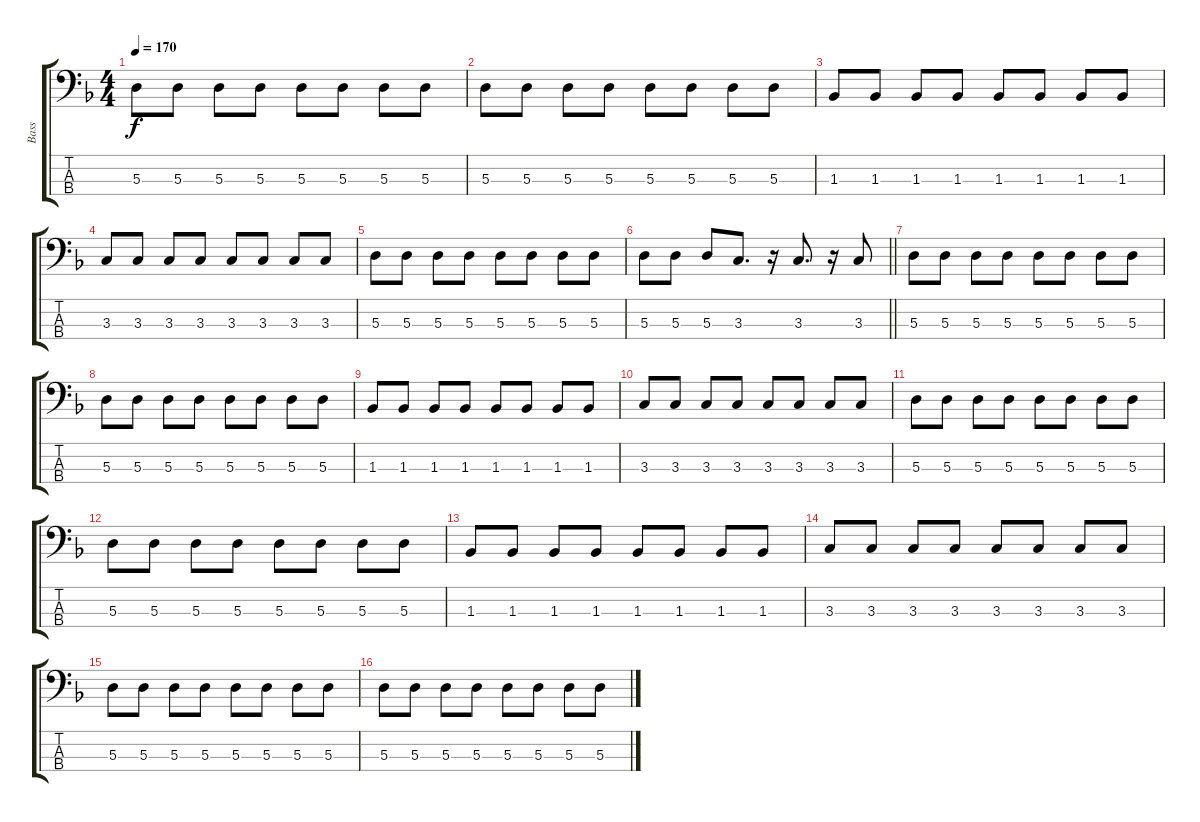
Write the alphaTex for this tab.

\track ("Bass" "Bass") {instrument electricbassfinger}
\staff {score tabs}
\tuning (G2 D2 A1 E1) {hide}
\ts (4 4)
\tempo 170
\clef f4
\ks f
5.3.8{dy f} 5.3.8 5.3.8 5.3.8 5.3.8 5.3.8 5.3.8 5.3.8 |
5.3.8 5.3.8 5.3.8 5.3.8 5.3.8 5.3.8 5.3.8 5.3.8 |
1.3.8 1.3.8 1.3.8 1.3.8 1.3.8 1.3.8 1.3.8 1.3.8 |
3.3.8 3.3.8 3.3.8 3.3.8 3.3.8 3.3.8 3.3.8 3.3.8 |
5.3.8 5.3.8 5.3.8 5.3.8 5.3.8 5.3.8 5.3.8 5.3.8 |
\barLineRight lightlight
5.3.8 5.3.8 5.3.8 3.3.8{d} r.16 3.3.8{d} r.16 3.3.8 |
5.3.8 5.3.8 5.3.8 5.3.8 5.3.8 5.3.8 5.3.8 5.3.8 |
5.3.8 5.3.8 5.3.8 5.3.8 5.3.8 5.3.8 5.3.8 5.3.8 |
1.3.8 1.3.8 1.3.8 1.3.8 1.3.8 1.3.8 1.3.8 1.3.8 |
3.3.8 3.3.8 3.3.8 3.3.8 3.3.8 3.3.8 3.3.8 3.3.8 |
5.3.8 5.3.8 5.3.8 5.3.8 5.3.8 5.3.8 5.3.8 5.3.8 |
5.3.8 5.3.8 5.3.8 5.3.8 5.3.8 5.3.8 5.3.8 5.3.8 |
1.3.8 1.3.8 1.3.8 1.3.8 1.3.8 1.3.8 1.3.8 1.3.8 |
3.3.8 3.3.8 3.3.8 3.3.8 3.3.8 3.3.8 3.3.8 3.3.8 |
5.3.8 5.3.8 5.3.8 5.3.8 5.3.8 5.3.8 5.3.8 5.3.8 |
5.3.8 5.3.8 5.3.8 5.3.8 5.3.8 5.3.8 5.3.8 5.3.8
